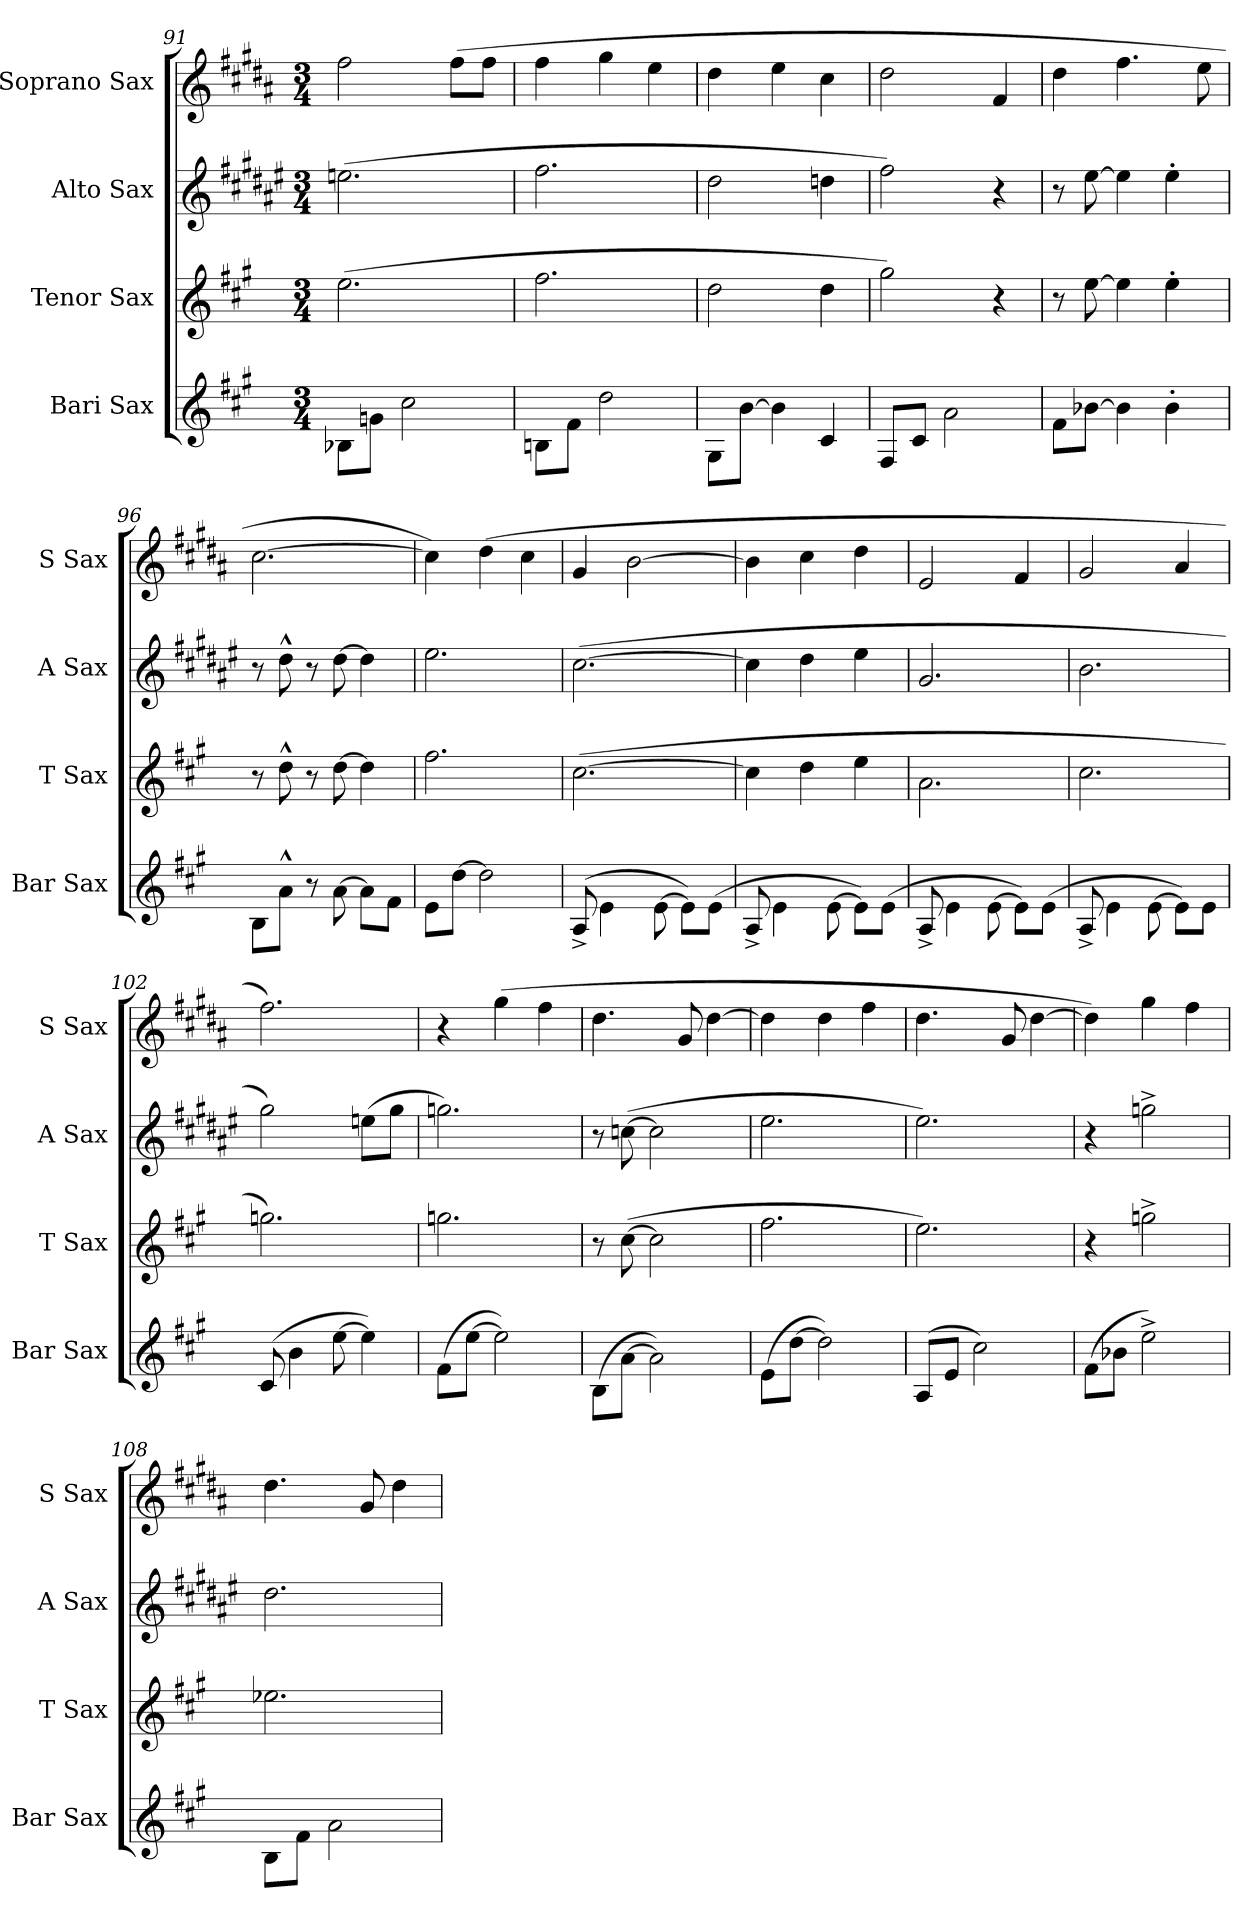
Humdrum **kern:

**kern	**kern	**kern	**kern
*part4	*part3	*part2	*part1
*staff4	*staff3	*staff2	*staff1
*I"Bari Sax	*I"Tenor Sax	*I"Alto Sax	*I"Soprano Sax
*I'Bar Sax	*I'T Sax	*I'A Sax	*I'S Sax
*clefG2	*clefG2	*clefG2	*clefG2
*ITrd12c21	*ITrd8c14	*ITrd5c9	*ITrd1c2
*k[f#c#g#]	*k[f#c#g#]	*k[f#c#g#]	*k[f#c#g#]
*A:	*A:	*A:	*A:
*M3/4	*M3/4	*M3/4	*M3/4
=91	=91	=91	=91
8BB-X\L	(>2.e\	(>2.gn\	2ee\
8Gn\J	.	.	.
2c#\	.	.	.
.	.	.	(>8ee\L
.	.	.	8ee\J
=92	=92	=92	=92
8BBn\L	2.f#\	2.a\	4ee\
8F#i\J	.	.	.
2d\	.	.	4ff#i\
.	.	.	4dd\
=93	=93	=93	=93
8GG#\L	2d\	2f#i\	4cc#i\
[8B\J	.	.	.
4B\]	.	.	4dd\
4C#/	4d\	4fn\	4b\
=94	=94	=94	=94
8FF#/L	2g#\)	2a\)	2cc#\
8C#/J	.	.	.
2A\	.	.	.
.	4r	4r	4e/
=95	=95	=95	=95
8F#\L	8r	8r	4cc#\
[8B-X\J	[8e\	[8g#i\	.
4B-\]	4e\]	4g#\]	4.ee\
4B-'>\	4e'>\	4g#'>\	.
.	.	.	8dd\
=96	=96	=96	=96
8BB\L	8r	8r	[2.b\
8A^^>\J	8d^^>\	8f#^^>\	.
8r	8r	8r	.
[8A\	[8d\	[8f#\	.
8A\L]	4d\]	4f#\]	.
8F#\J	.	.	.
=97	=97	=97	=97
8E\L	2.f#\	2.g#\	4b\])
[8d\J	.	.	.
2d\]	.	.	(>4cc#\
.	.	.	4b\
=98	=98	=98	=98
(8AA^</	(>[2.c#\	(>[2.e\	4f#/
4E\	.	.	.
.	.	.	[2a\
[8E\	.	.	.
8E\L])	.	.	.
(>8E\J	.	.	.
=99	=99	=99	=99
8AA^</	4c#\]	4e\]	4a\]
4E\	.	.	.
.	4d\	4f#\	4b\
[8E\	.	.	.
8E\L])	4e\	4g#\	4cc#\
(>8E\J	.	.	.
!!LO:PB:g=z
=100	=100	=100	=100
8AA^</	2.A\	2.B/	2d/
4E\	.	.	.
[8E\	.	.	.
8E\L])	.	.	4e/
(>8E\J	.	.	.
=101	=101	=101	=101
8AA^</	2.c#\	2.d\	2f#/
4E\	.	.	.
[8E\	.	.	.
8E\L])	.	.	4g#/
8E\J	.	.	.
=102	=102	=102	=102
(8C#/	2.gn\)	2b\)	2.ee\)
4B\	.	.	.
[8e\	.	.	.
4e\])	.	(>8gn\L	.
.	.	8b\J	.
=103	=103	=103	=103
(>8F#\L	2.gn\	2.b-X\)	4r
[8e\J	.	.	.
2e\])	.	.	(>4ff#\
.	.	.	4ee\
=104	=104	=104	=104
(>8BB\L	8r	8r	4.cc#\
[8A\J	(>[8c#\	(>[8e-X\	.
2A\])	2c#\]	2e-\]	.
.	.	.	8f#/
.	.	.	[4cc#\
=105	=105	=105	=105
(>8E\L	2.f#\	2.g#\	4cc#\]
[8d\J	.	.	.
2d\])	.	.	4cc#\
.	.	.	4ee\
=106	=106	=106	=106
(>8AA/L	2.e\)	2.g#\)	4.cc#\
8E/J	.	.	.
2c#\)	.	.	.
.	.	.	8f#/
.	.	.	[4cc#\
=107	=107	=107	=107
(>8F#\L	4r	4r	4cc#\])
8B-X\J	.	.	.
2e^>\)	2gn^>\	2b-X^>\	4ff#\
.	.	.	4ee\
=108	=108	=108	=108
8BB\L	2.e-X\	2.f#\	4.cc#\
8F#\J	.	.	.
2A\	.	.	.
.	.	.	8f#/
.	.	.	4cc#\
=	=	=	=
*-	*-	*-	*-
